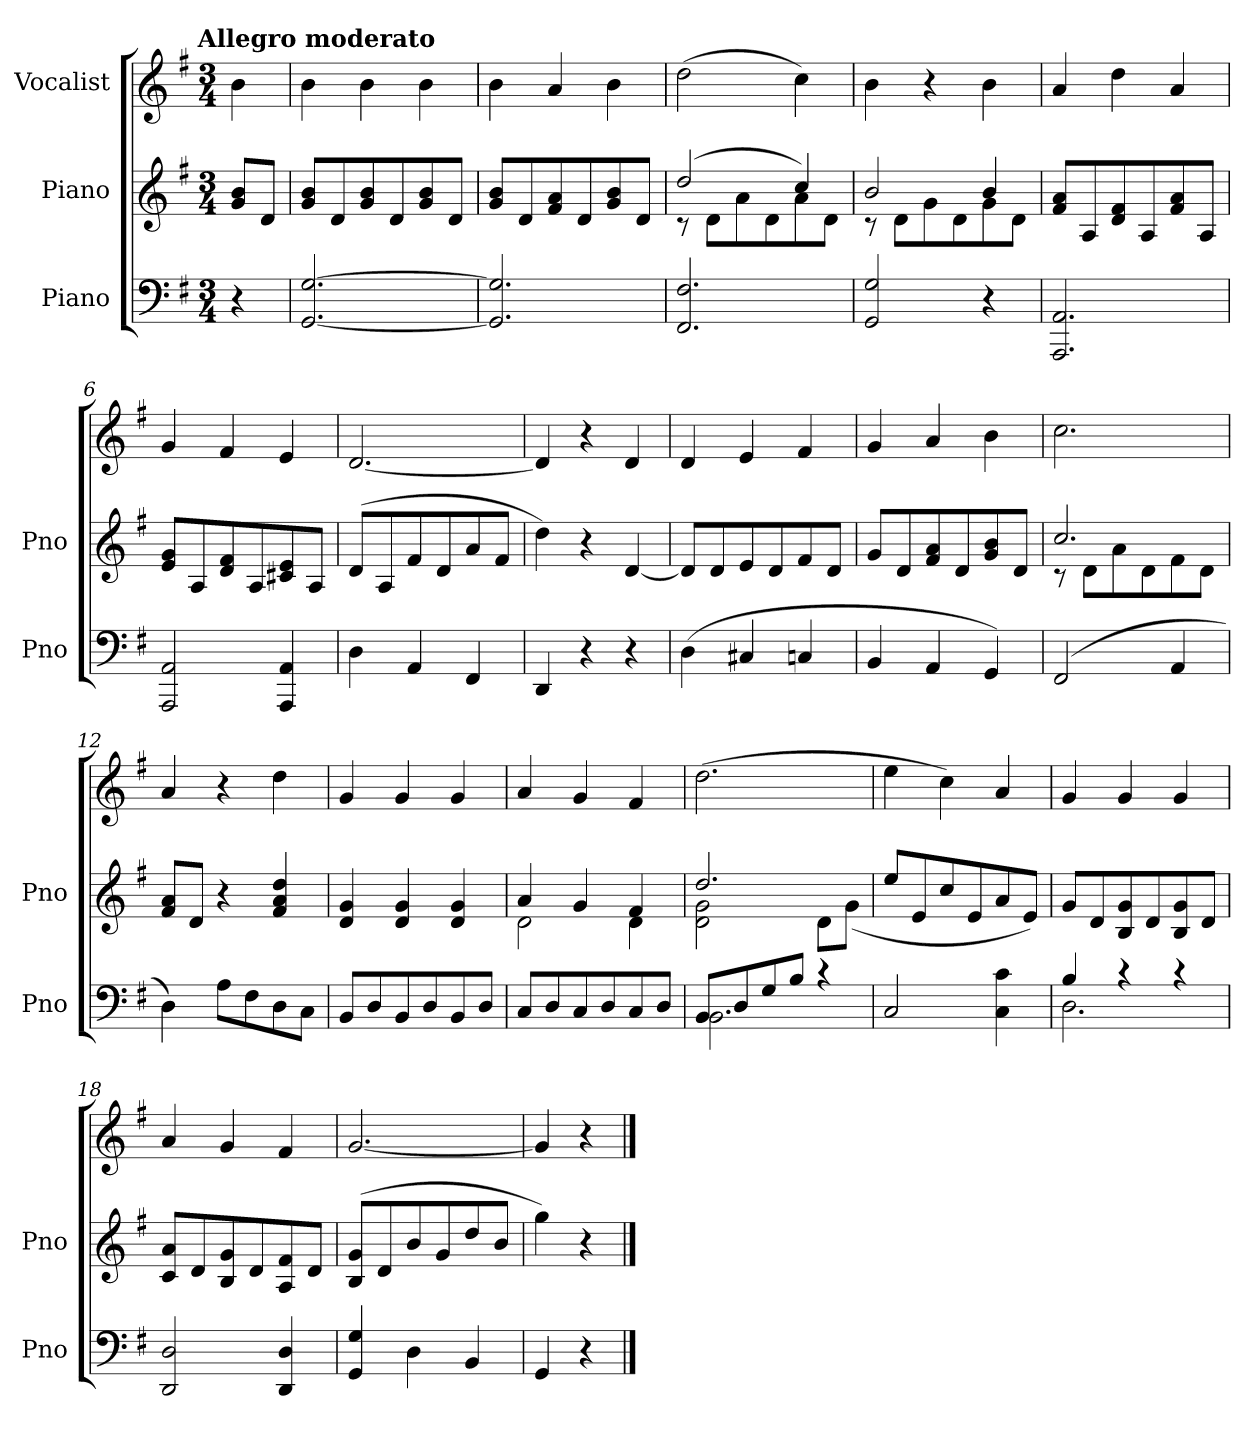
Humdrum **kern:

**kern	**kern	**kern
*part3	*part2	*part1
*staff3	*staff2	*staff1
*I"Piano	*I"Piano	*I"Vocalist
*I'Pno	*I'Pno	*
*clefF4	*clefG2	*clefG2
*k[f#]	*k[f#]	*k[f#]
*G:	*G:	*G:
!!LO:TX:omd:t=Allegro moderato
*M3/4	*M3/4	*M3/4
*MM118	*MM118	*MM118
=	=	=
4r	8g 8bL	4b
.	8dJ	.
=1	=1	=1
[2.GG [2.G	8g 8bL	4b
.	8d	.
.	8g 8b	4b
.	8d	.
.	8g 8b	4b
.	8dJ	.
=2	=2	=2
2.GG] 2.G]	8g 8bL	4b
.	8d	.
.	8f# 8a	4a
.	8d	.
.	8g 8b	4b
.	8dJ	.
=3	=3	=3
*	*^	*
2.FF# 2.F#	(2dd	8r	(2dd
.	.	8dL	.
.	.	8a	.
.	.	8d	.
.	4cc)	8a	4cc)
.	.	8dJ	.
=4	=4	=4	=4
2GG 2G	2b	8r	4b
.	.	8dL	.
.	.	8g	4r
.	.	8d	.
4r	4b	8g	4b
.	.	8dJ	.
*	*v	*v	*
=5	=5	=5
2.AAA 2.AA	8f# 8aL	4a
.	8A	.
.	8d 8f#	4dd
.	8A	.
.	8f# 8a	4a
.	8AJ	.
=6	=6	=6
2AAA 2AA	8e 8gL	4g
.	8A	.
.	8d 8f#	4f#
.	8A	.
4AAA 4AA	8c#X 8e	4e
.	8AJ	.
=7	=7	=7
4D	(8dL	[2.d
.	8A	.
4AA	8f#	.
.	8d	.
4FF#	8a	.
.	8f#J	.
=8	=8	=8
4DD	4dd)	4d]
4r	4r	4r
4r	[4d	4d
=9	=9	=9
(4D	8dL]	4d
.	8d	.
4C#X	8e	4e
.	8d	.
4Cn	8f#	4f#
.	8dJ	.
=10	=10	=10
4BB	8gL	4g
.	8d	.
4AA	8f# 8a	4a
.	8d	.
4GG)	8g 8b	4b
.	8dJ	.
=11	=11	=11
*	*^	*
(2FF#	2.cc	8r	2.cc
.	.	8dL	.
.	.	8a	.
.	.	8d	.
4AA	.	8f#	.
.	.	8dJ	.
*	*v	*v	*
=12	=12	=12
4D)	8f# 8aL	4a
.	8dJ	.
8AL	4r	4r
8F#	.	.
8D	4f# 4a 4dd	4dd
8CJ	.	.
=13	=13	=13
8BBL	4d 4g	4g
8D	.	.
8BB	4d 4g	4g
8D	.	.
8BB	4d 4g	4g
8DJ	.	.
=14	=14	=14
*	*^	*
8CL	4a	2d	4a
8D	.	.	.
8C	4g	.	4g
8D	.	.	.
8C	4f#	4d	4f#
8DJ	.	.	.
=15	=15	=15	=15
*^	*	*	*
8BBL	2.BB	2.dd	2d 2g	(2.dd
8D	.	.	.	.
8G	.	.	.	.
8BJ	.	.	.	.
4r	.	.	8dL	.
.	.	.	(8gJ	.
*v	*v	*	*	*
*	*v	*v	*
=16	=16	=16
2C	8eeL	4ee
.	8e	.
.	8cc	4cc)
.	8e	.
4C 4c	8a	4a
.	8eJ)	.
=17	=17	=17
*^	*	*
4B	2.D	8gL	4g
.	.	8d	.
4r	.	8B 8g	4g
.	.	8d	.
4r	.	8B 8g	4g
.	.	8dJ	.
*v	*v	*	*
=18	=18	=18
2DD 2D	8c 8aL	4a
.	8d	.
.	8B 8g	4g
.	8d	.
4DD 4D	8A 8f#	4f#
.	8dJ	.
=19	=19	=19
4GG 4G	(8B 8gL	[2.g
.	8d	.
4D	8b	.
.	8g	.
4BB	8dd	.
.	8bJ	.
=20	=20	=20
4GG	4gg)	4g]
4r	4r	4r
==	==	==
*-	*-	*-
